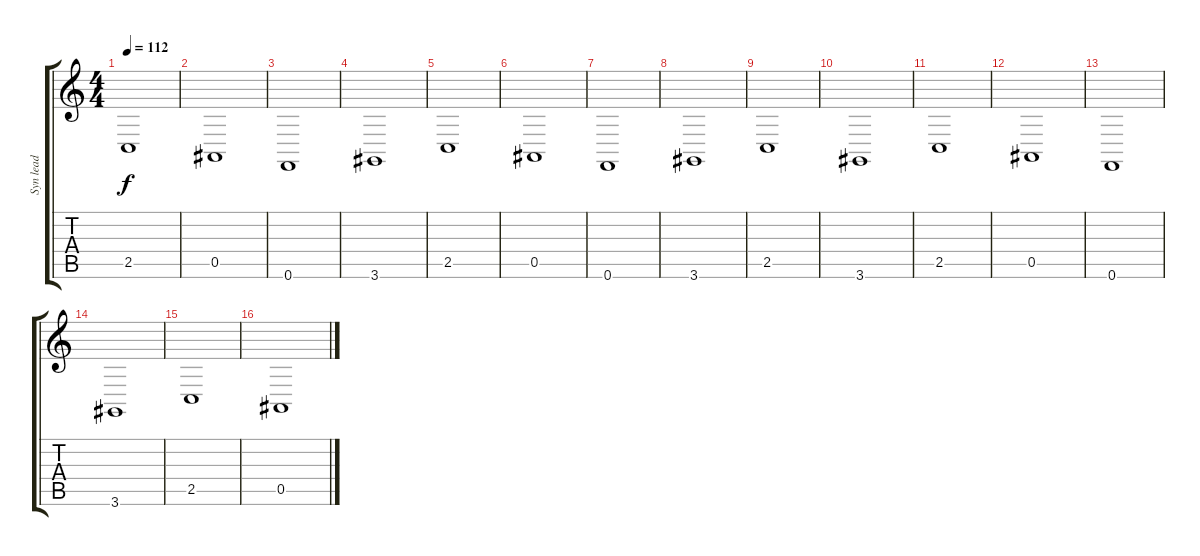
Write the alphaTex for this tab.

\track ("Syn lead" "Syn lead") {instrument lead2sawtooth}
\staff {score tabs}
\tuning (F4 C4 Ab3 Eb3 Bb2 F2) {hide}
\ts (4 4)
\tempo 112
\clef g2
\ks c
2.5.1{dy f} |
0.5.1 |
0.6.1 |
3.6.1 |
2.5.1 |
0.5.1 |
0.6.1 |
3.6.1 |
2.5.1 |
3.6.1 |
2.5.1 |
0.5.1 |
0.6.1 |
3.6.1 |
2.5.1 |
0.5.1
